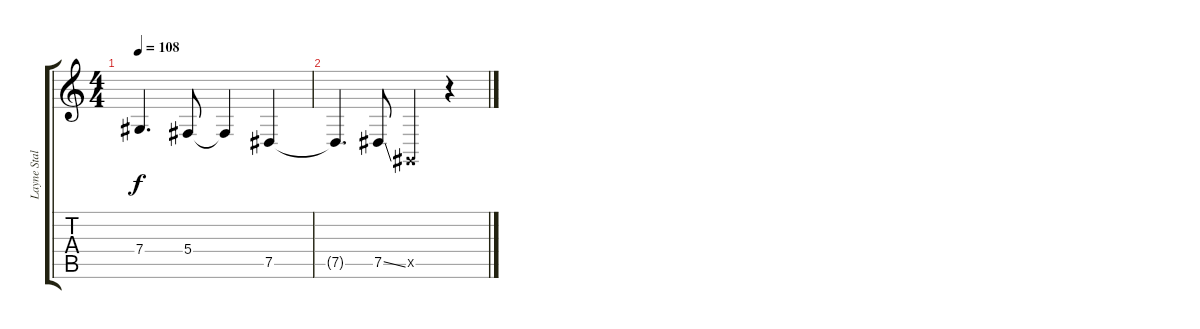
\track ("Layne Staley- Vocals" "Layne Stal") {instrument lead2sawtooth}
\staff {score tabs}
\tuning (Eb4 Bb3 Gb3 Db3 Ab2 Eb2) {hide}
\ts (4 4)
\tempo 108
\clef g2
\ks c
7.4.4{d dy f} 5.4.8 5.4{t}.4 7.5.4 |
7.5{t}.4{d} 7.5{ss}.8 0.5{x}.4 r.4
